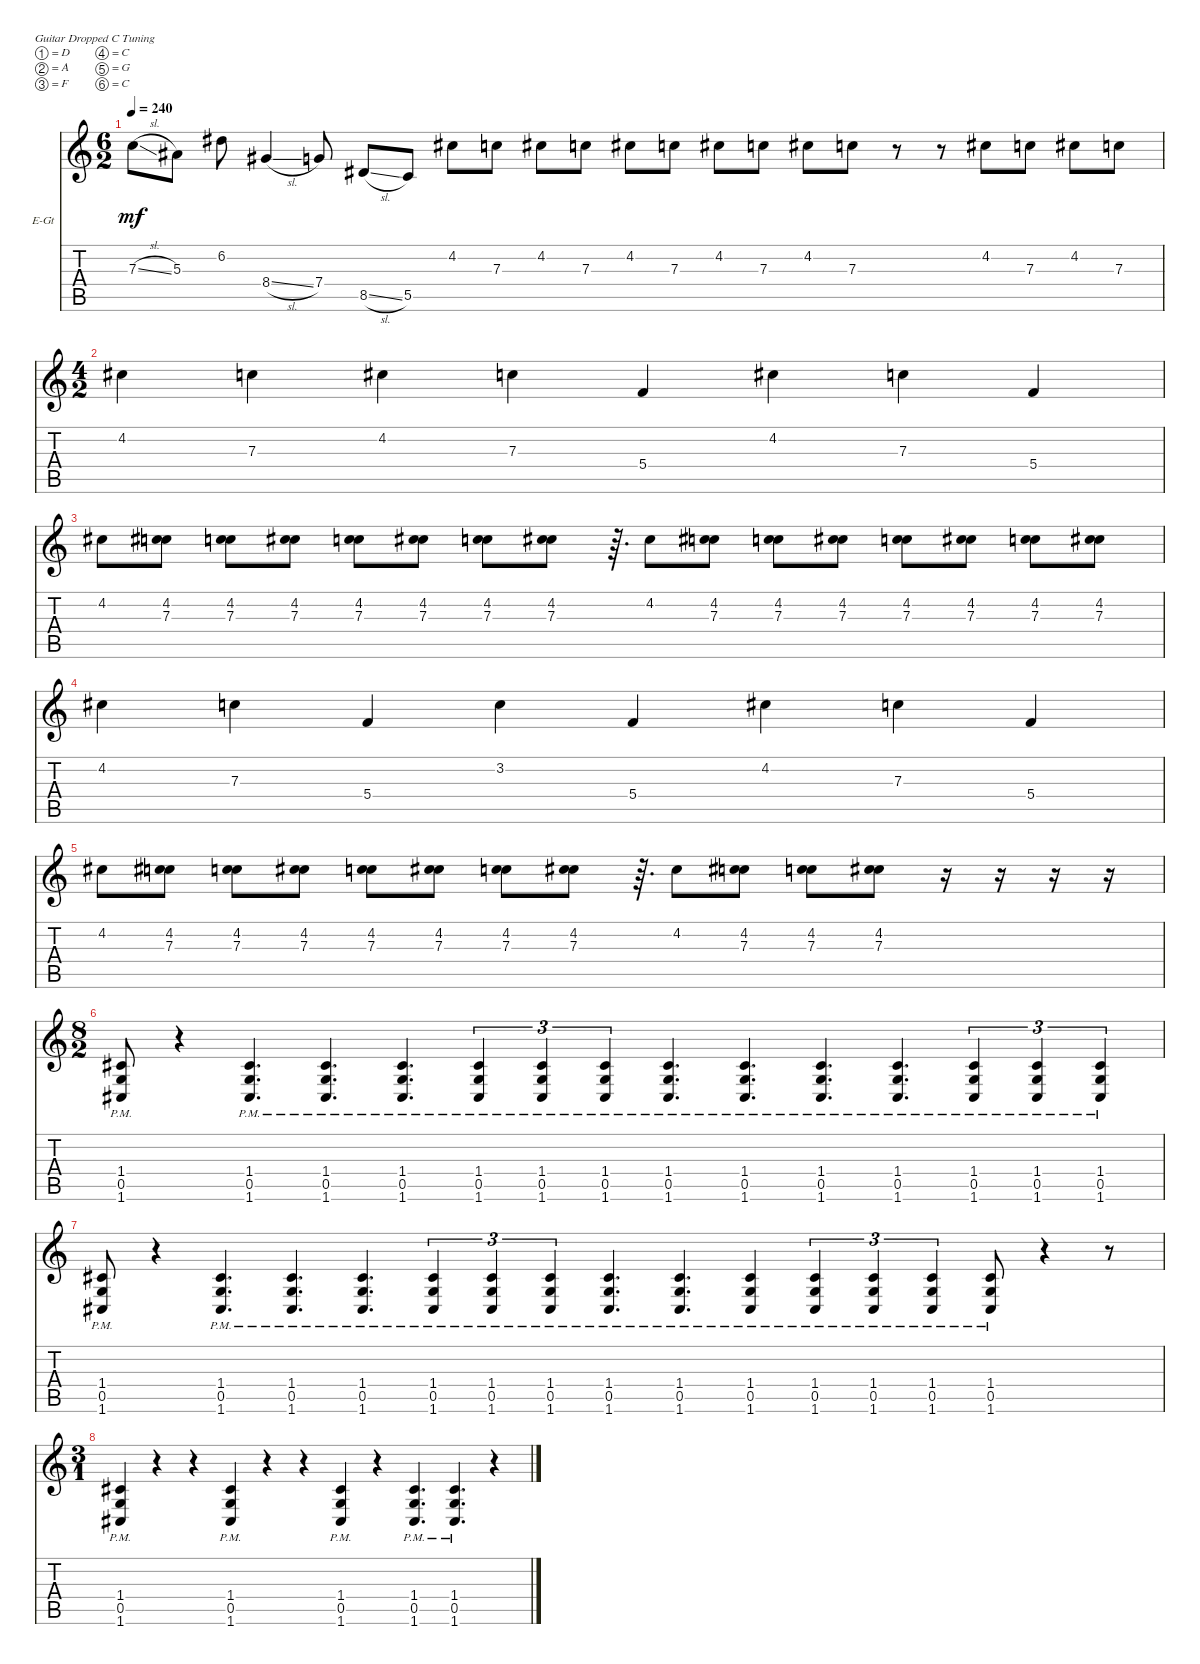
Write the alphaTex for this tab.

\defaultSystemsLayout 4
\bracketExtendMode nobrackets
\firstSystemTrackNameOrientation horizontal
\otherSystemsTrackNameOrientation horizontal
\track ("Gajic" "E-Gt") {instrument distortionguitar}
\staff {score tabs}
\tuning (D4 A3 F3 C3 G2 C2)
\ts (6 2)
\tempo 240
\clef g2
\ks c
7.3{sl}.8{dy mf} 5.3.8 6.2.8 8.4{sl}.4 7.4.8 8.5{sl}.8 5.5.8 4.2.8 7.3.8 4.2.8 7.3.8 4.2.8 7.3.8 4.2.8 7.3.8 4.2.8 7.3.8 r.8 r.8 4.2.8 7.3.8 4.2.8 7.3.8 |
\ts (4 2)
4.2.4 7.3.4 4.2.4 7.3.4 5.4.4 4.2.4 7.3.4 5.4.4 |
4.2.8 (7.3 4.2).8 (4.2 7.3).8 (7.3 4.2).8 (4.2 7.3).8 (7.3 4.2).8 (4.2 7.3).8 (7.3 4.2).8 r.64{d} 4.2.8 (7.3 4.2).8 (4.2 7.3).8 (7.3 4.2).8 (4.2 7.3).8 (7.3 4.2).8 (4.2 7.3).8 (7.3 4.2).8 |
4.2.4 7.3.4 5.4.4 3.2.4 5.4.4 4.2.4 7.3.4 5.4.4 |
4.2.8 (7.3 4.2).8 (4.2 7.3).8 (7.3 4.2).8 (4.2 7.3).8 (7.3 4.2).8 (4.2 7.3).8 (7.3 4.2).8 r.64{d} 4.2.8 (7.3 4.2).8 (4.2 7.3).8 (7.3 4.2).8 r.16 r.16 r.16 r.16 |
\ts (8 2)
(1.6{pm} 0.5{pm} 1.4{pm}).8 r.4 (1.6{pm} 0.5{pm} 1.4{pm}).4{d} (1.6{pm} 0.5{pm} 1.4{pm}).4{d} (1.6{pm} 0.5{pm} 1.4{pm}).4{d} (1.6{pm} 0.5{pm} 1.4{pm}).4{tu (3 2)} (1.6{pm} 0.5{pm} 1.4{pm}).4{tu (3 2)} (1.6{pm} 0.5{pm} 1.4{pm}).4{tu (3 2)} (1.6{pm} 0.5{pm} 1.4{pm}).4{d} (1.6{pm} 0.5{pm} 1.4{pm}).4{d} (1.6{pm} 0.5{pm} 1.4{pm}).4{d} (1.6{pm} 0.5{pm} 1.4{pm}).4{d} (1.6{pm} 0.5{pm} 1.4{pm}).4{tu (3 2)} (1.6{pm} 0.5{pm} 1.4{pm}).4{tu (3 2)} (1.6{pm} 0.5{pm} 1.4{pm}).4{tu (3 2)} |
(1.6{pm} 0.5{pm} 1.4{pm}).8 r.4 (1.6{pm} 0.5{pm} 1.4{pm}).4{d} (1.6{pm} 0.5{pm} 1.4{pm}).4{d} (1.6{pm} 0.5{pm} 1.4{pm}).4{d} (1.6{pm} 0.5{pm} 1.4{pm}).4{tu (3 2)} (1.6{pm} 0.5{pm} 1.4{pm}).4{tu (3 2)} (1.6{pm} 0.5{pm} 1.4{pm}).4{tu (3 2)} (1.6{pm} 0.5{pm} 1.4{pm}).4{d} (1.6{pm} 0.5{pm} 1.4{pm}).4{d} (1.6{pm} 0.5{pm} 1.4{pm}).4 (1.6{pm} 0.5{pm} 1.4{pm}).4{tu (3 2)} (1.6{pm} 0.5{pm} 1.4{pm}).4{tu (3 2)} (1.6{pm} 0.5{pm} 1.4{pm}).4{tu (3 2)} (1.6{pm} 0.5{pm} 1.4{pm}).8 r.4 r.8 |
\ts (3 1)
(1.6{pm} 0.5{pm} 1.4{pm}).4 r.4 r.4 (1.6{pm} 0.5{pm} 1.4{pm}).4 r.4 r.4 (1.6{pm} 0.5{pm} 1.4{pm}).4 r.4 (1.6{pm} 0.5{pm} 1.4{pm}).4{d} (1.6{pm} 0.5{pm} 1.4{pm}).4{d} r.4
